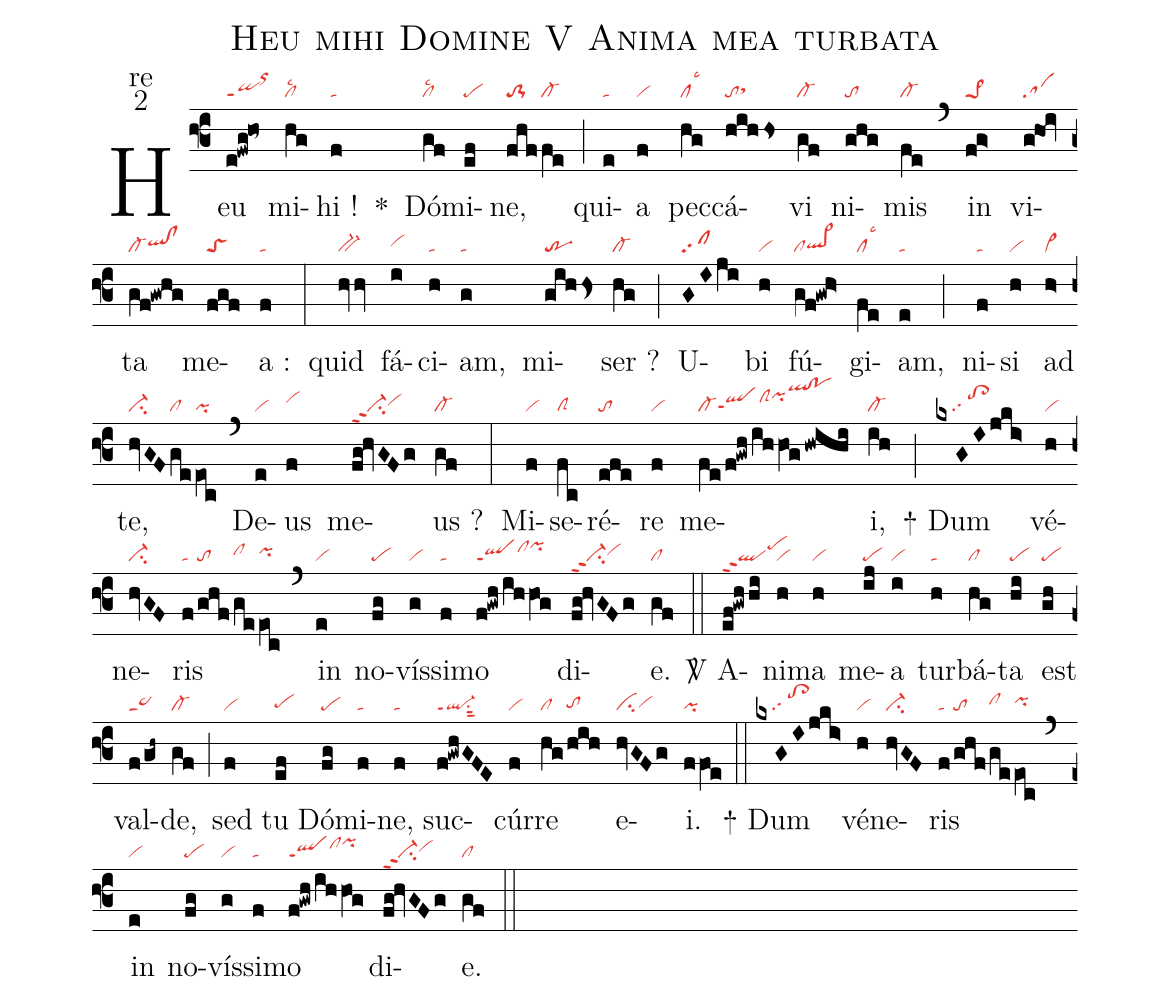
name:Heu mihi Domine V Anima mea turbata;
office-part:re;
mode:2;
nabc-lines:1;
%%
(f3)
Heu(e!fwg!ho~|qippt1`orhl) mi(hg|cllsc2)hi !(f|ta) <sp>*</sp>()
Dó(gf|cllsc2)mi(ef|pe)ne,(fhf/|to-1|fe|cl-) (;)
qui(e|ta)a(f|vi) pec(hg|cllsc3)cá(hihhs|tosthh)vi(gf|cl-) ni(ghg|to)mis(fe|cl-) (`)
in(fg>|pe>1) vi(ghOi|sa)ta(gf!gwhg|cl-qlhh!clhh) me(fgf|toS)a :(f|ta) (:)
quid(hvv|bv-) fá(i|vihh)ci(h|ta)am,(g|ta) mi(gihhs>|tr)ser ?(hg|cl-) (;)
U(GIji|sf)bi(h|vi) fú(gf!gwh>|clql>hg)gi(fe|cllsc3)am,(e|ta) (;)
ni(f|ta)si(h|vi) ad(h>|vi>) te,(hvGF|ci-|ge/|cl|eOc|pi) (`)
De(e|vi)us(f|vihi) me(fg!hvGFg|vi-ppt2su2vihh)us ?(gf|cl-) (:)
Mi(f|vi)se(fc|clS)ré(efe|to)re(f|vi) me(fe/f!gwh/ih/hOg/hwihi|cl-qlhgppt1clShipihjqlhm!pohm)i,(ih|cl-) (;)
<sp>+</sp> Dum(kxGIjki>|////to>pp2) vé(h|vi)ne(hvGF|ci-)ris(f/|ta|ghf/|to|ge/|clhh|eOc|pihh) (`)
in(e|vi) no(fg|pe)vís(g|vi)si(f|ta)mo(f!gwh/ih/hOg|qlppt1clhipihj) di(fg!hvGFg|vi-ppt2su2vihh)e.(gf|cl) (::)
<sp>V/</sp> A(ef!gwh/hi|qlppt2pehj)ni(h|vi)ma(h|vi) me(ij|pe)a(i|vi) tur(h|ta)bá(hg|cl)ta(hi|pe) est(gh|pe) val(f/gh~|pe>2)de,(gf|cl-) (;)
sed(f|vi) tu(ef|pehg) Dó(fg|pe)mi(f|ta)ne,(f|ta) suc(f!gwhGFE|ql-ppt1su1sut2)cúr(f|vi)re(hg/|cl|hih|tohg) e(hvGFg|civihg)i.(ffOe|pi) (::)
<sp>+</sp> Dum(kxGIjki>|////to>pp2) vé(h|vi)ne(hvGF|ci-)ris(f/|ta|ghf/|to|ge/|clhh|eOc|pihh) (`)
in(e|vi) no(fg|pe)vís(g|vi)si(f|ta)mo(f!gwh/ih/hOg|qlppt1clhipihj) di(fg!hvGFg|vi-ppt2su2vihh)e.(gf|cl) (::)
